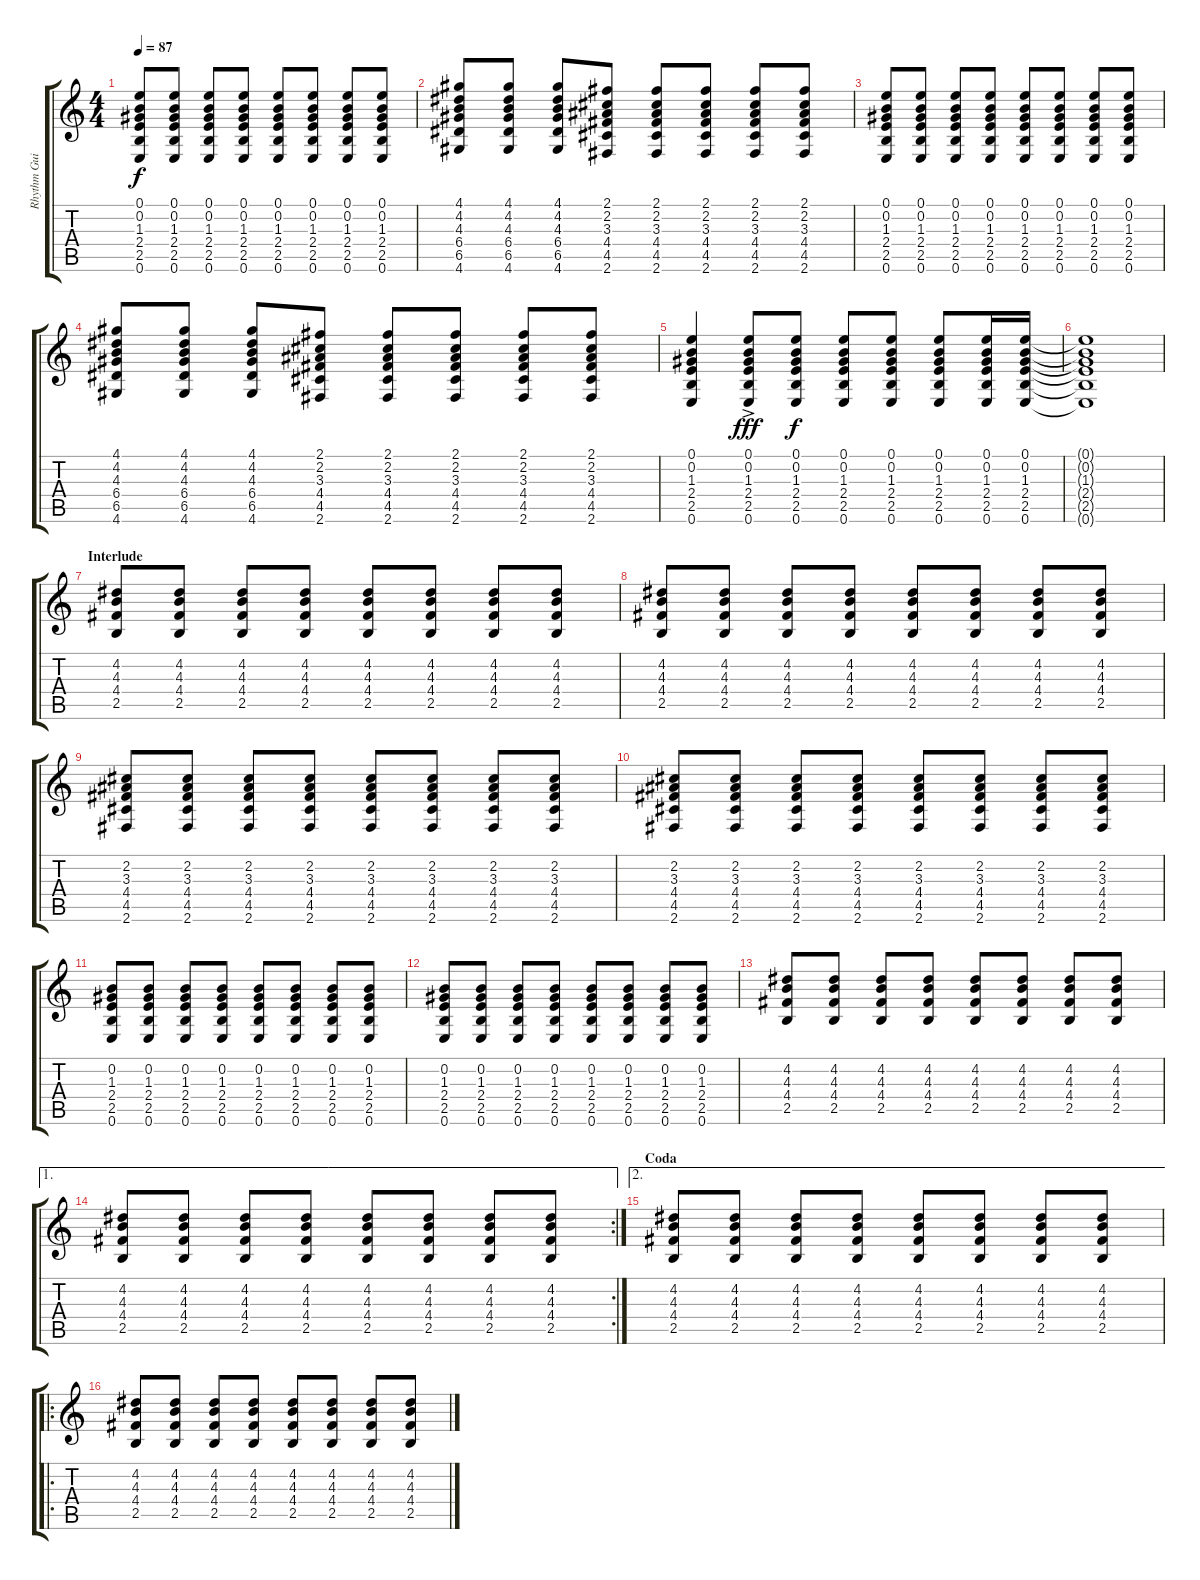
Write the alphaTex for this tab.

\track ("Rhythm Guitar" "Rhythm Gui") {instrument acousticguitarsteel}
\staff {score tabs}
\tuning (E4 B3 G3 D3 A2 E2) {hide}
\ts (4 4)
\tempo 87
\clef g2
\ks c
(0.1 0.2 1.3 2.4 2.5 0.6).8{dy f} (0.1 0.2 1.3 2.4 2.5 0.6).8 (0.1 0.2 1.3 2.4 2.5 0.6).8 (0.1 0.2 1.3 2.4 2.5 0.6).8 (0.1 0.2 1.3 2.4 2.5 0.6).8 (0.1 0.2 1.3 2.4 2.5 0.6).8 (0.1 0.2 1.3 2.4 2.5 0.6).8 (0.1 0.2 1.3 2.4 2.5 0.6).8 |
(4.1 4.2 4.3 6.4 6.5 4.6).8 (4.1 4.2 4.3 6.4 6.5 4.6).8 (4.1 4.2 4.3 6.4 6.5 4.6).8 (2.1 2.2 3.3 4.4 4.5 2.6).8 (2.1 2.2 3.3 4.4 4.5 2.6).8 (2.1 2.2 3.3 4.4 4.5 2.6).8 (2.1 2.2 3.3 4.4 4.5 2.6).8 (2.1 2.2 3.3 4.4 4.5 2.6).8 |
(0.1 0.2 1.3 2.4 2.5 0.6).8 (0.1 0.2 1.3 2.4 2.5 0.6).8 (0.1 0.2 1.3 2.4 2.5 0.6).8 (0.1 0.2 1.3 2.4 2.5 0.6).8 (0.1 0.2 1.3 2.4 2.5 0.6).8 (0.1 0.2 1.3 2.4 2.5 0.6).8 (0.1 0.2 1.3 2.4 2.5 0.6).8 (0.1 0.2 1.3 2.4 2.5 0.6).8 |
(4.1 4.2 4.3 6.4 6.5 4.6).8 (4.1 4.2 4.3 6.4 6.5 4.6).8 (4.1 4.2 4.3 6.4 6.5 4.6).8 (2.1 2.2 3.3 4.4 4.5 2.6).8 (2.1 2.2 3.3 4.4 4.5 2.6).8 (2.1 2.2 3.3 4.4 4.5 2.6).8 (2.1 2.2 3.3 4.4 4.5 2.6).8 (2.1 2.2 3.3 4.4 4.5 2.6).8 |
(0.1 0.2 1.3 2.4 2.5 0.6).4 (0.1{ac} 0.2 1.3 2.4 2.5 0.6).8{dy fff} (0.1 0.2 1.3 2.4 2.5 0.6).8{dy f} (0.1 0.2 1.3 2.4 2.5 0.6).8 (0.1 0.2 1.3 2.4 2.5 0.6).8 (0.1 0.2 1.3 2.4 2.5 0.6).8 (0.1 0.2 1.3 2.4 2.5 0.6).16 (0.1 0.2 1.3 2.4 2.5 0.6).16 |
(0.1{t} 0.2{t} 1.3{t} 2.4{t} 2.5{t} 0.6{t}).1 |
\section ("" "Interlude")
(4.2 4.3 4.4 2.5).8 (4.2 4.3 4.4 2.5).8 (4.2 4.3 4.4 2.5).8 (4.2 4.3 4.4 2.5).8 (4.2 4.3 4.4 2.5).8 (4.2 4.3 4.4 2.5).8 (4.2 4.3 4.4 2.5).8 (4.2 4.3 4.4 2.5).8 |
(4.2 4.3 4.4 2.5).8 (4.2 4.3 4.4 2.5).8 (4.2 4.3 4.4 2.5).8 (4.2 4.3 4.4 2.5).8 (4.2 4.3 4.4 2.5).8 (4.2 4.3 4.4 2.5).8 (4.2 4.3 4.4 2.5).8 (4.2 4.3 4.4 2.5).8 |
(2.2 3.3 4.4 4.5 2.6).8 (2.2 3.3 4.4 4.5 2.6).8 (2.2 3.3 4.4 4.5 2.6).8 (2.2 3.3 4.4 4.5 2.6).8 (2.2 3.3 4.4 4.5 2.6).8 (2.2 3.3 4.4 4.5 2.6).8 (2.2 3.3 4.4 4.5 2.6).8 (2.2 3.3 4.4 4.5 2.6).8 |
(2.2 3.3 4.4 4.5 2.6).8 (2.2 3.3 4.4 4.5 2.6).8 (2.2 3.3 4.4 4.5 2.6).8 (2.2 3.3 4.4 4.5 2.6).8 (2.2 3.3 4.4 4.5 2.6).8 (2.2 3.3 4.4 4.5 2.6).8 (2.2 3.3 4.4 4.5 2.6).8 (2.2 3.3 4.4 4.5 2.6).8 |
(0.2 1.3 2.4 2.5 0.6).8 (0.2 1.3 2.4 2.5 0.6).8 (0.2 1.3 2.4 2.5 0.6).8 (0.2 1.3 2.4 2.5 0.6).8 (0.2 1.3 2.4 2.5 0.6).8 (0.2 1.3 2.4 2.5 0.6).8 (0.2 1.3 2.4 2.5 0.6).8 (0.2 1.3 2.4 2.5 0.6).8 |
(0.2 1.3 2.4 2.5 0.6).8 (0.2 1.3 2.4 2.5 0.6).8 (0.2 1.3 2.4 2.5 0.6).8 (0.2 1.3 2.4 2.5 0.6).8 (0.2 1.3 2.4 2.5 0.6).8 (0.2 1.3 2.4 2.5 0.6).8 (0.2 1.3 2.4 2.5 0.6).8 (0.2 1.3 2.4 2.5 0.6).8 |
(4.2 4.3 4.4 2.5).8 (4.2 4.3 4.4 2.5).8 (4.2 4.3 4.4 2.5).8 (4.2 4.3 4.4 2.5).8 (4.2 4.3 4.4 2.5).8 (4.2 4.3 4.4 2.5).8 (4.2 4.3 4.4 2.5).8 (4.2 4.3 4.4 2.5).8 |
\ae 1
\rc 2
(4.2 4.3 4.4 2.5).8 (4.2 4.3 4.4 2.5).8 (4.2 4.3 4.4 2.5).8 (4.2 4.3 4.4 2.5).8 (4.2 4.3 4.4 2.5).8 (4.2 4.3 4.4 2.5).8 (4.2 4.3 4.4 2.5).8 (4.2 4.3 4.4 2.5).8 |
\ae 2
\section ("" "Coda")
(4.2 4.3 4.4 2.5).8 (4.2 4.3 4.4 2.5).8 (4.2 4.3 4.4 2.5).8 (4.2 4.3 4.4 2.5).8 (4.2 4.3 4.4 2.5).8 (4.2 4.3 4.4 2.5).8 (4.2 4.3 4.4 2.5).8 (4.2 4.3 4.4 2.5).8 |
\ro
(4.2 4.3 4.4 2.5).8 (4.2 4.3 4.4 2.5).8 (4.2 4.3 4.4 2.5).8 (4.2 4.3 4.4 2.5).8 (4.2 4.3 4.4 2.5).8 (4.2 4.3 4.4 2.5).8 (4.2 4.3 4.4 2.5).8 (4.2 4.3 4.4 2.5).8
